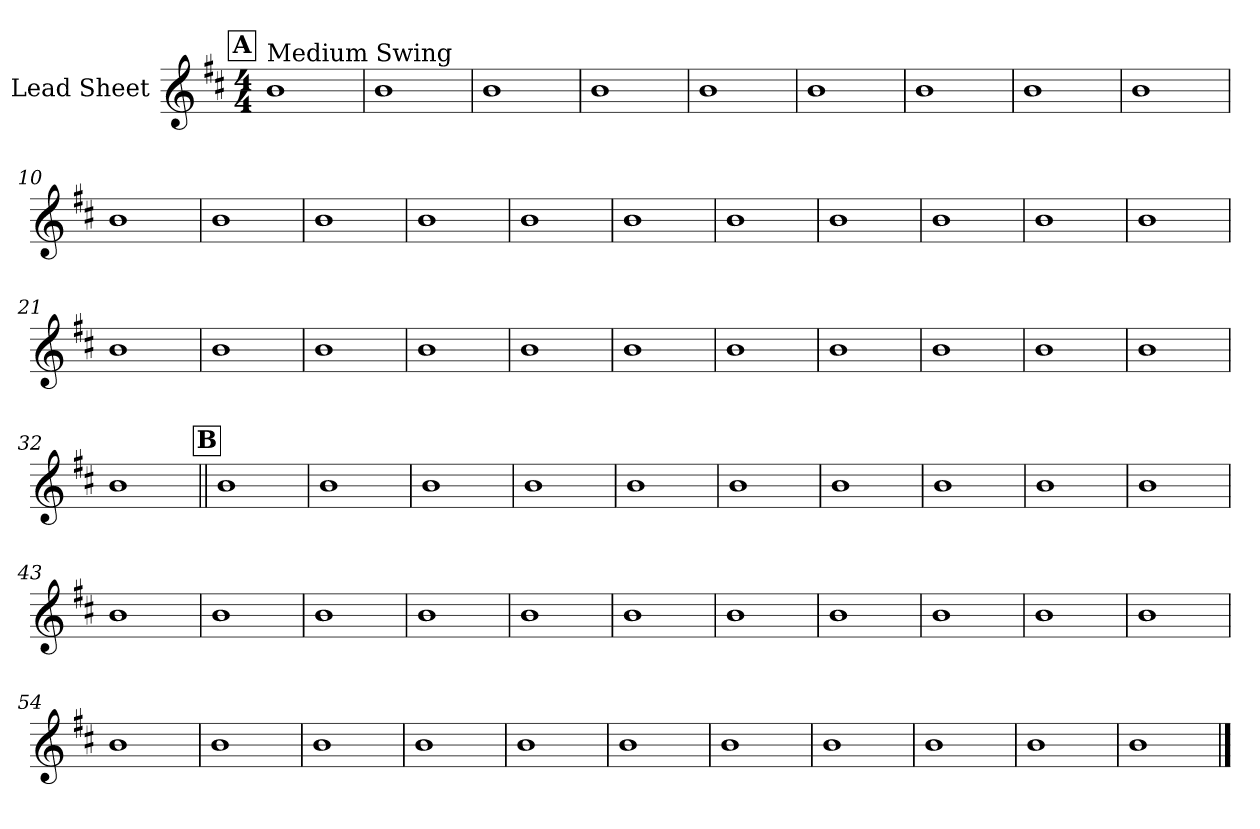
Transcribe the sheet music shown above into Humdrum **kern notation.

**kern
*part1
*staff1
*I"Lead Sheet
*clefG2
*k[f#c#]
*D:
*M4/4
!!LO:REH:place=s1:a:fs=14:t=A
=1
!LO:TX:a:t=Medium Swing
1b
=2
1b
=3
1b
=4
1b
=5
1b
=6
1b
=7
1b
=8
1b
!!LO:LB:g=z
=9
1b
=10
1b
=11
1b
=12
1b
=13
1b
=14
1b
=15
1b
=16
1b
!!LO:LB:g=z
=17
1b
=18
1b
=19
1b
=20
1b
=21
1b
=22
1b
=23
1b
=24
1b
!!LO:LB:g=z
=25
1b
=26
1b
=27
1b
=28
1b
=29
1b
=30
1b
=31
1b
=32
1b
!!LO:LB:g=z
!!LO:REH:place=s1:a:fs=14:t=B
=33||
1b
=34
1b
=35
1b
=36
1b
=37
1b
=38
1b
=39
1b
=40
1b
!!LO:LB:g=z
=41
1b
=42
1b
=43
1b
=44
1b
=45
1b
=46
1b
=47
1b
=48
1b
!!LO:LB:g=z
=49
1b
=50
1b
=51
1b
=52
1b
=53
1b
=54
1b
=55
1b
=56
1b
!!LO:LB:g=z
=57
1b
=58
1b
=59
1b
=60
1b
=61
1b
=62
1b
=63
1b
=64
1b
==
*-
